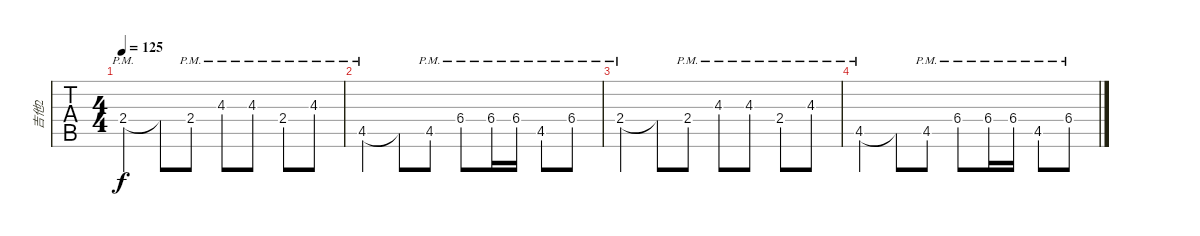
\track ("吉他2" "吉他2") {instrument acousticguitarnylon}
\staff {tabs}
\tuning (E4 B3 G3 D3 A2 E2) {hide}
\ts (4 4)
\tempo 125
\clef g2
\ks e
2.4{pm}.4{dy f} 2.4{t}.8 2.4{pm}.8 4.3{pm}.8 4.3{pm}.8 2.4{pm}.8 4.3{pm}.8 |
4.5{pm}.4 4.5{t}.8 4.5{pm}.8 6.4{pm}.8 6.4{pm}.16 6.4{pm}.16 4.5{pm}.8 6.4{pm}.8 |
2.4{pm}.4 2.4{t}.8 2.4{pm}.8 4.3{pm}.8 4.3{pm}.8 2.4{pm}.8 4.3{pm}.8 |
4.5{pm}.4 4.5{t}.8 4.5{pm}.8 6.4{pm}.8 6.4{pm}.16 6.4{pm}.16 4.5{pm}.8 6.4{pm}.8
